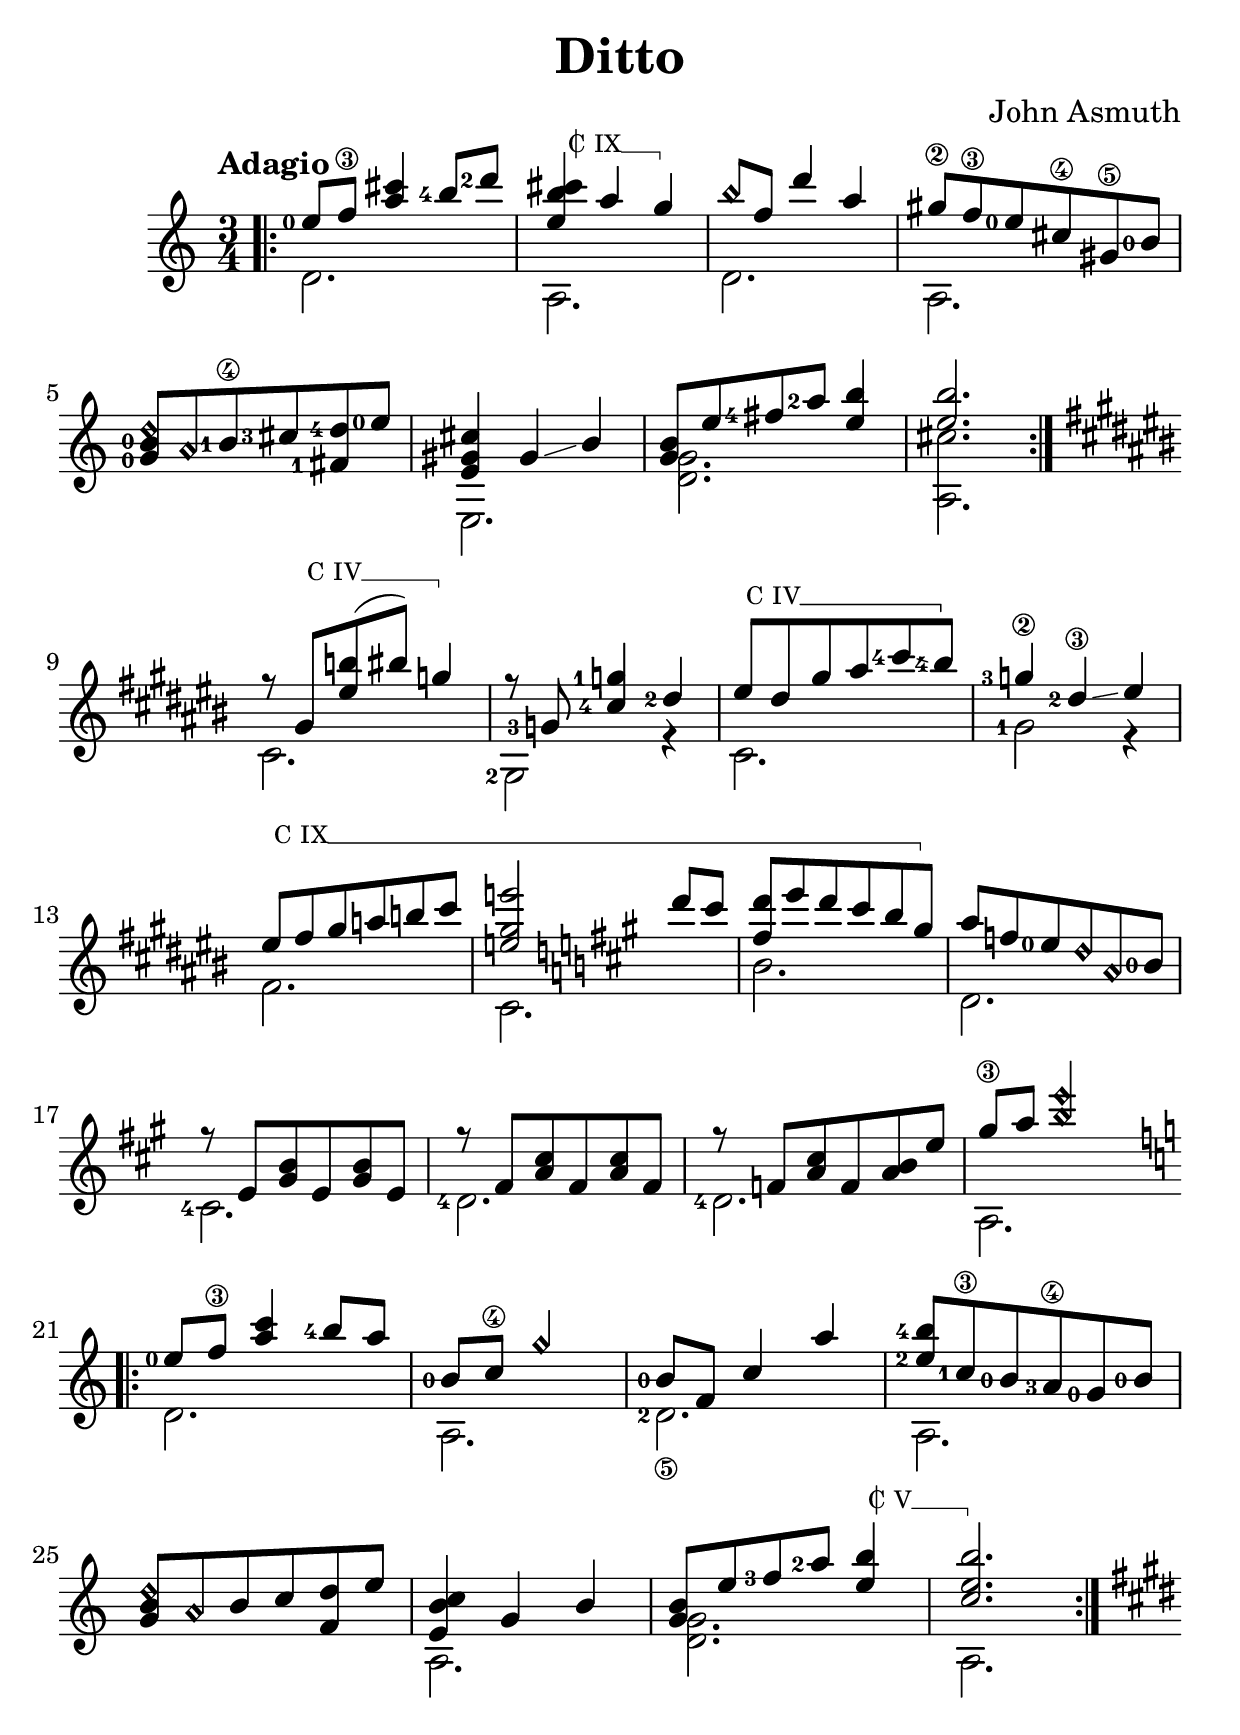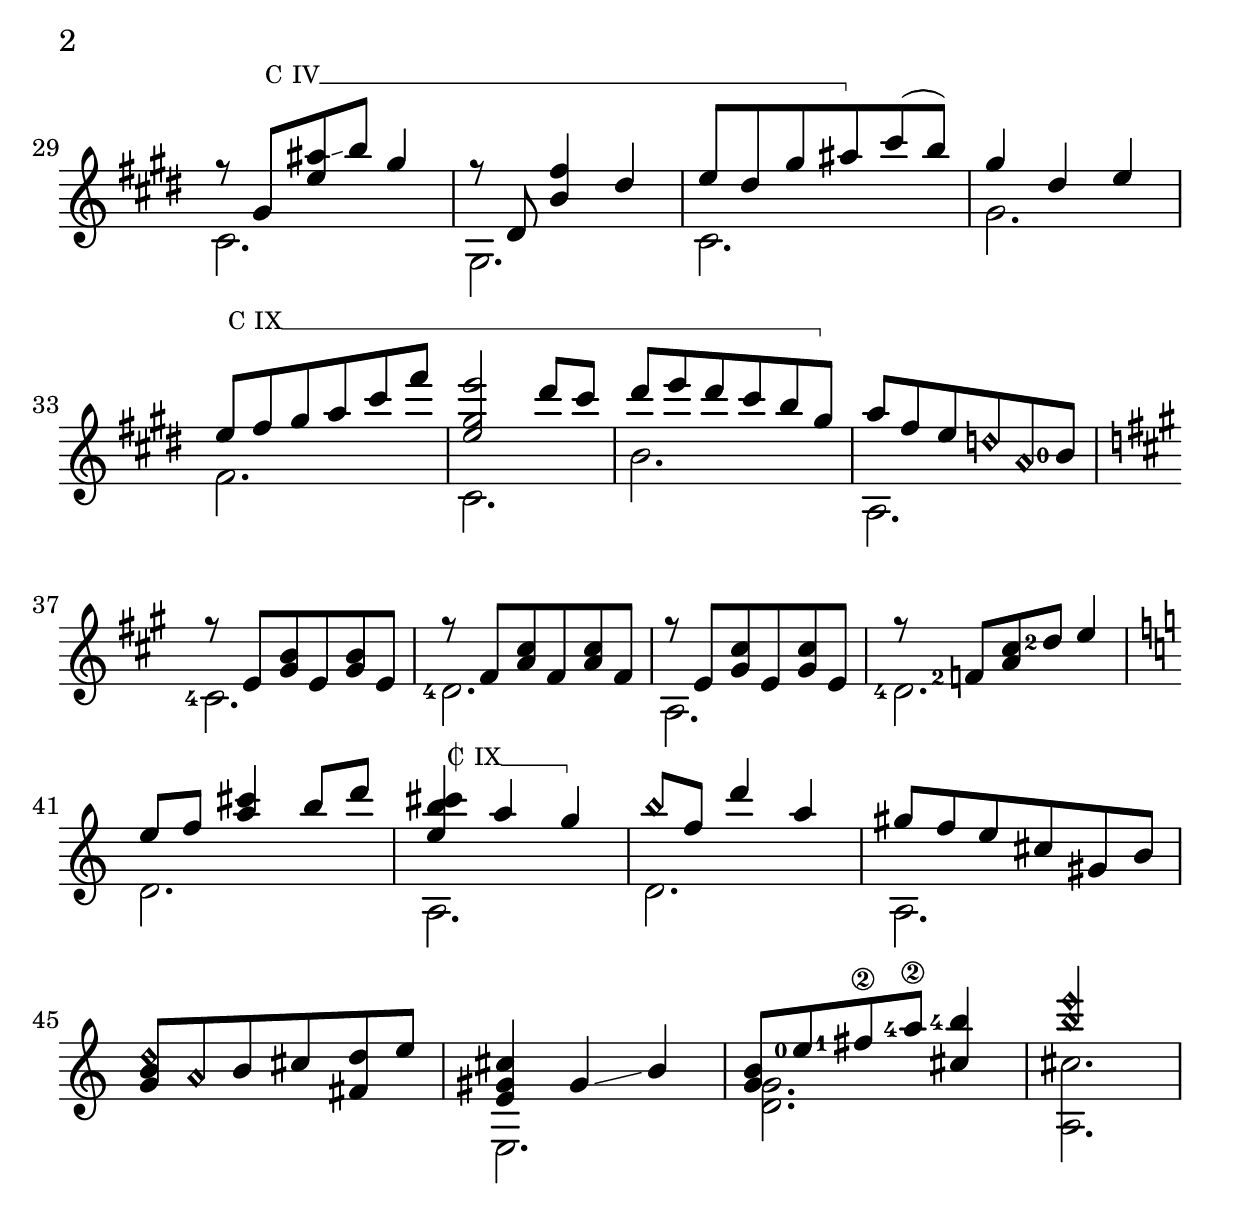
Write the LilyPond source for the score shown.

\version "2.18.2"
\header {
  title = "Ditto"
  composer = "John Asmuth"
}

\include "bbarred.ly"
#(define RH rightHandFinger)

#(set-global-staff-size 27)

<<
  {
    \time 3/4
    \key c \major
    \tempo "Adagio"
   
    <<
      \new Voice { \voiceOne
        \set fingeringOrientations = #'(left)
        
        \bar ".|:"
        
        <e''-0>8 <f''\3> <a'' cis'''>4 <b''-4>8 <d'''-2> | \bbarre #"IX" { <e'' b'' cis'''>4 a'' g'' } |
        b''8\harmonic f'' d'''4 a'' | gis''8\2 f''\3 <e''-0> cis''\4 gis'\5 <b'-0> |
        
        \break
        
        <g'-0 b'-0 d''\harmonic>8 a'\harmonic <b'-1\4> <cis''-3> <fis'-1 d''-4> <e''-0> | <e' gis' cis''>4 gis'\glissando b' |
        <g' b'>8 e'' <fis''-4> <a''-2> <e'' b''>4 | <e'' b''>2. |
        
        
        \bar ":|."
        
        \break
        
        \key cis \major
        
        r8 \fbarre #"IV" { gis' <eis'' b''>8 (bis'') g''4 } | r8 <g'-3> <cis''-4 g''-1>4 <dis''-2>4 |
        \fbarre #"IV" { eis''8 dis'' gis'' ais'' <cis'''-4> \glissando <bis''-4> } | <g''-3\2>4 <dis''-2\3> \glissando eis'' | 
        
        \break
    
        \fbarre #"IX" { eis''8 fis'' gis'' a'' b'' cis'''  | <e'' gis'' e'''>2  \key a \major d'''8 cis''' |
        <fis'' d'''>8 e''' d''' cis''' b'' gis'' } | a'' f'' <e''-0> d''\harmonic a'\harmonic <b'-0> | \break
        
        r8 e' <gis' b'> e' <gis' b'> e' | r8 fis' <a' cis''> fis' <a' cis''> fis' | 
        r8 f' <a' cis''> f' <a' b'> e'' | <gis''\3>8 a'' <b''\harmonic e'''\harmonic>2 |
         
        \break
        
        \key c \major
        
        \bar ".|:"
        
        <e''-0>8 f''\3 <a'' c'''>4 <b''-4>8 <a''> | <b'-0>8 c''\4 g''2\harmonic | <b'-0>8 <f'> c''4 a'' | <e''-2 b''-4>8 <c''-1\3> <b'-0> <a'-3\4> <g'-0> <b'-0> | \break
        <g' b' d''\harmonic>8 a'\harmonic b' c'' <f' d''> e'' | <e' b' c''>4 g' b' | <g' b'>8 e'' <f''-3> <a''-2> \bbarre #"V" { <e'' b''>4 | <c'' e'' b''>2. } | \break
        
        \bar ":|."
        
        \key e \major
        
        r8 \fbarre #"IV" { gis' <ais'' e''> \glissando b'' gis''4 | r8 dis' <b' fis''>4 dis'' | e''8 dis'' gis'' ais'' } cis''' (b'') | gis''4 dis'' e'' | \break
        \fbarre #"IX" { e''8 fis'' gis'' a'' cis''' fis''' | <e'' gis'' e'''>2 dis'''8 cis''' | dis'''8 e''' dis''' cis''' b'' gis'' } | a''8 fis'' e'' d''\harmonic a'\harmonic <b'-0> | \break
        
        \key a \major
        
        r8 e' <gis' b'> e' <gis' b'> e' | r8 fis' <a' cis''> fis' <a' cis''> fis' | 
        r8 e' <gis' cis''> e' <gis' cis''> e' |r8 <f'-2> <a' cis''> <d''-2> e''4 |
        
        
        \break
        
        \key c \major
        
        <e''>8 <f''> <a'' cis'''>4 <b''>8 <d'''> | \bbarre #"IX" { <e'' b'' cis'''>4 a'' g'' } | 
        b''8\harmonic f'' d'''4 a'' | gis''8 f'' <e''> cis'' gis' <b'> |
        
        \break
        
        <g' b' d''\harmonic>8 a'\harmonic b' cis'' <fis' d''> e'' | <e' gis' cis''>4 gis'\glissando b' |
        <g' b'>8 <e''-0> <fis''-1\2> <a''-4\2> <cis'' b''-4>4 | <b''\harmonic e'''\harmonic>2. |
      }
      \new Voice { \voiceTwo
        \set fingeringOrientations = #'(left)
        \set stringNumberOrientations = #'(down)
        
        d'2. | a2. |
        d'2. | a2. |
        
        s2. | e2. |
        <d' g'>2. | <a cis''>2. |
        
        cis'2. | <gis-2>2 r4 |
        cis'2. | <gis'-1>2 r4 |
        
        fis'2. | cis'2. |
        b'2. | d'2. |
        
        <cis'-4>2. | <d'-4>2. |
        <d'-4>2. |  a2. |
        
        d'2. | a2. | <d'-2\5>2. | a2. |
        s2. | <a>2. | <d' g'>2. | <a>2. |
        
        cis'2. | gis2. | cis'2. | gis'2. |
        fis'2. | cis'2. | b'2. | <a>2. |
        
        <cis'-4>2. | <d'-4>2. |
        a2. | <d'-4>2. | 
        
        d'2. | a2. |
        d'2. | a2. |
        
        s2. | e2. |
        <d' g'>2. | <a cis''>2. |
      }
    >>
    
    
   
    
  }
>>